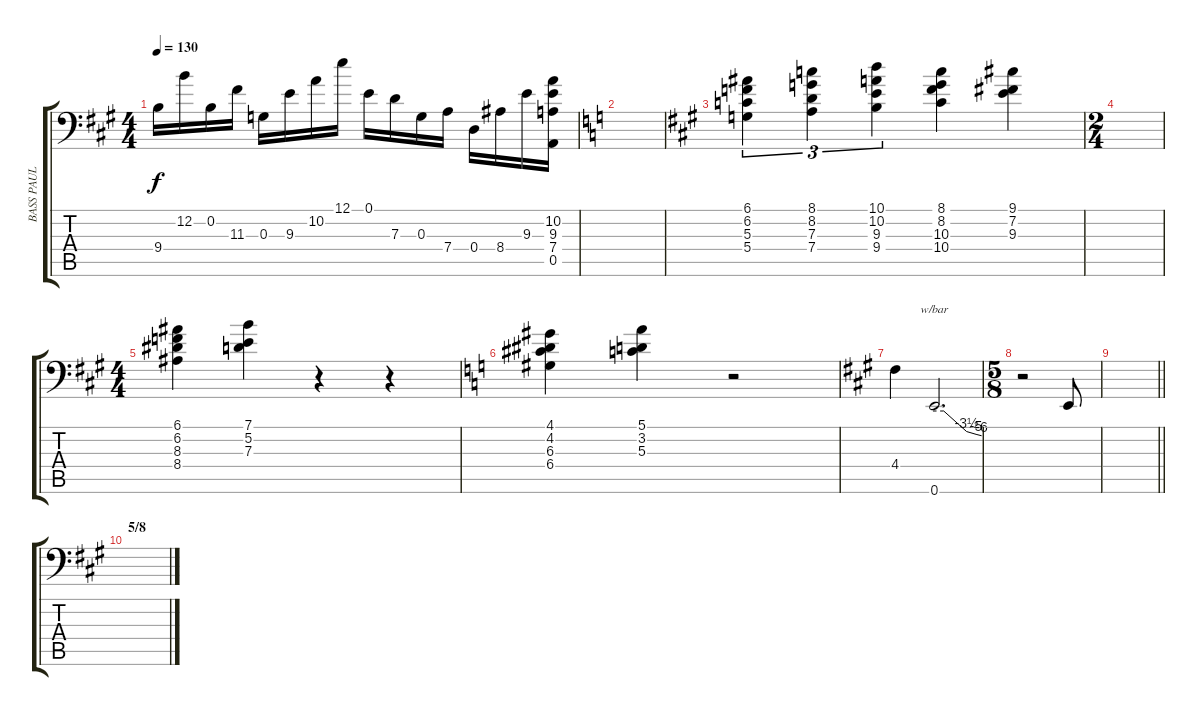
\track ("BASS PAUL" "BASS PAUL") {instrument electricbassfinger}
\staff {score tabs}
\tuning (E3 B2 G2 D2 A1 E1) {hide}
\ts (4 4)
\tempo 130
\clef f4
\ks a
9.4.16{dy f} 12.2.16 0.2.16 11.3.16 0.3.16 9.3.16 10.2.16 12.1.16 0.1.16 7.3.16 0.3.16 7.4.16 0.4.16 8.4.16 9.3.16 (10.2 9.3 7.4 0.5).16 |
\ks c
|
\ks a
(6.1 6.2 5.3 5.4).4{tu (3 2)} (8.1 8.2 7.3 7.4).4{tu (3 2)} (10.1 10.2 9.3 9.4).4{tu (3 2)} (8.1 8.2 10.3 10.4).4 (9.1 7.2 9.3).4 |
\ts (2 4)
|
\ts (4 4)
(6.1 6.2 8.3 8.4).4 (7.1 5.2 7.3).4 r.4 r.4 |
\ks c
(4.1 4.2 6.3 6.4).4 (5.1 3.2 5.3).4 r.2 |
\ks a
4.4.4 0.6.2{d tbe (custom default 0 0 12 0 41 -14 53 -20 60 -24)} |
\ts (5 8)
r.2 0.6{t}.8 |
\barLineRight lightlight
|
\section ("" "5/8")
